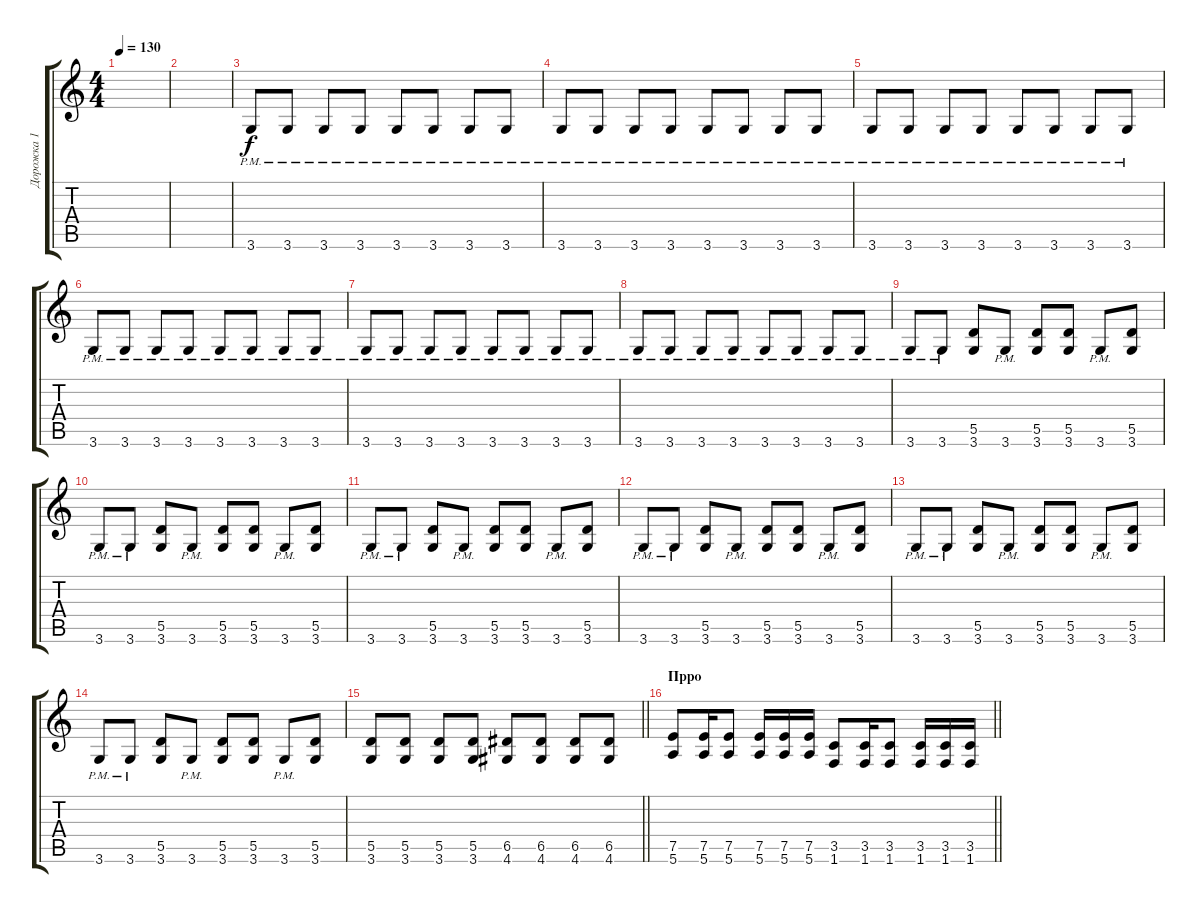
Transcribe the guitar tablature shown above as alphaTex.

\track ("Дорожка 1" "Дорожка 1") {instrument distortionguitar}
\staff {score tabs}
\tuning (E4 B3 G3 D3 A2 E2) {hide}
\ts (4 4)
\tempo 130
\clef g2
\ks c
|
|
3.6{pm}.8 3.6{pm}.8 3.6{pm}.8 3.6{pm}.8 3.6{pm}.8 3.6{pm}.8 3.6{pm}.8 3.6{pm}.8 |
3.6{pm}.8 3.6{pm}.8 3.6{pm}.8 3.6{pm}.8 3.6{pm}.8 3.6{pm}.8 3.6{pm}.8 3.6{pm}.8 |
3.6{pm}.8 3.6{pm}.8 3.6{pm}.8 3.6{pm}.8 3.6{pm}.8 3.6{pm}.8 3.6{pm}.8 3.6{pm}.8 |
3.6{pm}.8 3.6{pm}.8 3.6{pm}.8 3.6{pm}.8 3.6{pm}.8 3.6{pm}.8 3.6{pm}.8 3.6{pm}.8 |
3.6{pm}.8 3.6{pm}.8 3.6{pm}.8 3.6{pm}.8 3.6{pm}.8 3.6{pm}.8 3.6{pm}.8 3.6{pm}.8 |
3.6{pm}.8 3.6{pm}.8 3.6{pm}.8 3.6{pm}.8 3.6{pm}.8 3.6{pm}.8 3.6{pm}.8 3.6{pm}.8 |
3.6{pm}.8 3.6{pm}.8 (5.5 3.6).8 3.6{pm}.8 (5.5 3.6).8 (5.5 3.6).8 3.6{pm}.8 (5.5 3.6).8 |
3.6{pm}.8 3.6{pm}.8 (5.5 3.6).8 3.6{pm}.8 (5.5 3.6).8 (5.5 3.6).8 3.6{pm}.8 (5.5 3.6).8 |
3.6{pm}.8 3.6{pm}.8 (5.5 3.6).8 3.6{pm}.8 (5.5 3.6).8 (5.5 3.6).8 3.6{pm}.8 (5.5 3.6).8 |
3.6{pm}.8 3.6{pm}.8 (5.5 3.6).8 3.6{pm}.8 (5.5 3.6).8 (5.5 3.6).8 3.6{pm}.8 (5.5 3.6).8 |
3.6{pm}.8 3.6{pm}.8 (5.5 3.6).8 3.6{pm}.8 (5.5 3.6).8 (5.5 3.6).8 3.6{pm}.8 (5.5 3.6).8 |
3.6{pm}.8 3.6{pm}.8 (5.5 3.6).8 3.6{pm}.8 (5.5 3.6).8 (5.5 3.6).8 3.6{pm}.8 (5.5 3.6).8 |
\barLineRight lightlight
(5.5 3.6).8 (5.5 3.6).8 (5.5 3.6).8 (5.5 3.6).8 (6.5 4.6).8 (6.5 4.6).8 (6.5 4.6).8 (6.5 4.6).8 |
\section ("" "Прро")
\barLineRight lightlight
(7.5 5.6).8 (7.5 5.6).16 (7.5 5.6).8 (7.5 5.6).16 (7.5 5.6).16 (7.5 5.6).16 (3.5 1.6).8 (3.5 1.6).16 (3.5 1.6).8 (3.5 1.6).16 (3.5 1.6).16 (3.5 1.6).16
